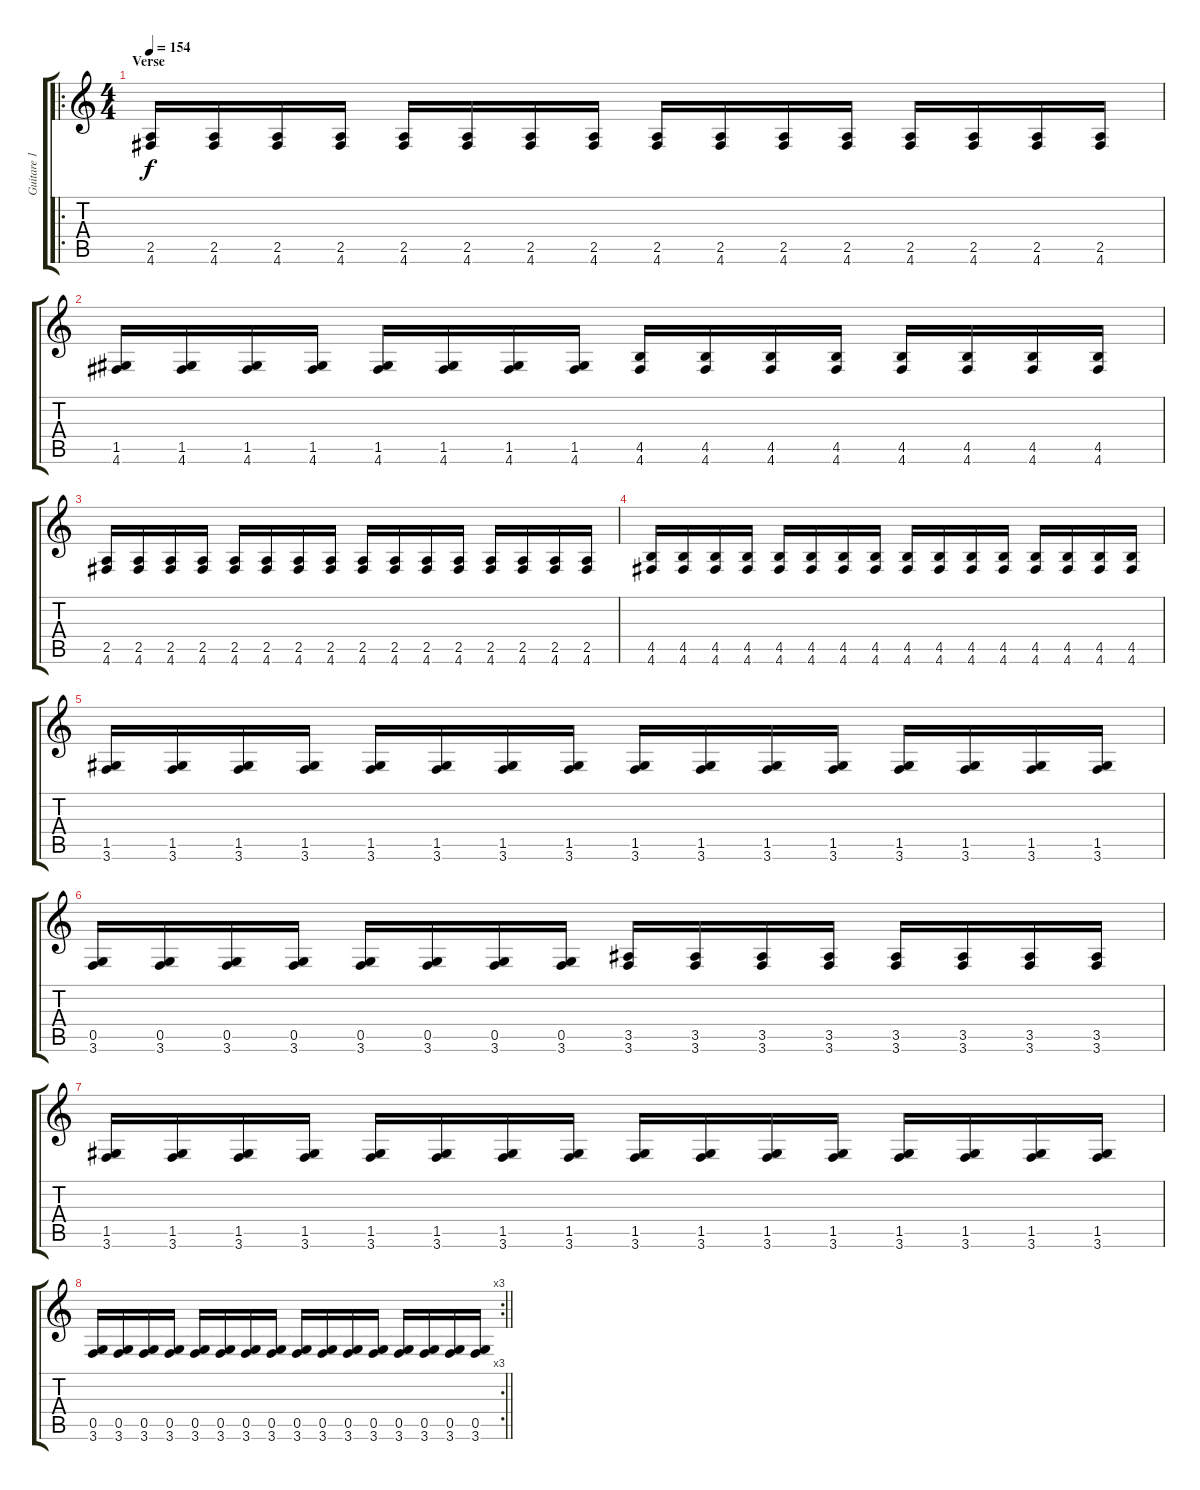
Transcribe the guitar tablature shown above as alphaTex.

\track ("Guitare 1" "Guitare 1") {instrument overdrivenguitar}
\staff {score tabs}
\tuning (D4 A3 F3 C3 G2 D2) {hide}
\ro
\ts (4 4)
\section ("" "Verse")
\tempo 154
\clef g2
\ks c
(2.5 4.6).16{dy f} (2.5 4.6).16 (2.5 4.6).16 (2.5 4.6).16 (2.5 4.6).16 (2.5 4.6).16 (2.5 4.6).16 (2.5 4.6).16 (2.5 4.6).16 (2.5 4.6).16 (2.5 4.6).16 (2.5 4.6).16 (2.5 4.6).16 (2.5 4.6).16 (2.5 4.6).16 (2.5 4.6).16 |
(1.5 4.6).16 (1.5 4.6).16 (1.5 4.6).16 (1.5 4.6).16 (1.5 4.6).16 (1.5 4.6).16 (1.5 4.6).16 (1.5 4.6).16 (4.5 4.6).16 (4.5 4.6).16 (4.5 4.6).16 (4.5 4.6).16 (4.5 4.6).16 (4.5 4.6).16 (4.5 4.6).16 (4.5 4.6).16 |
(2.5 4.6).16 (2.5 4.6).16 (2.5 4.6).16 (2.5 4.6).16 (2.5 4.6).16 (2.5 4.6).16 (2.5 4.6).16 (2.5 4.6).16 (2.5 4.6).16 (2.5 4.6).16 (2.5 4.6).16 (2.5 4.6).16 (2.5 4.6).16 (2.5 4.6).16 (2.5 4.6).16 (2.5 4.6).16 |
(4.5 4.6).16 (4.5 4.6).16 (4.5 4.6).16 (4.5 4.6).16 (4.5 4.6).16 (4.5 4.6).16 (4.5 4.6).16 (4.5 4.6).16 (4.5 4.6).16 (4.5 4.6).16 (4.5 4.6).16 (4.5 4.6).16 (4.5 4.6).16 (4.5 4.6).16 (4.5 4.6).16 (4.5 4.6).16 |
(1.5 3.6).16 (1.5 3.6).16 (1.5 3.6).16 (1.5 3.6).16 (1.5 3.6).16 (1.5 3.6).16 (1.5 3.6).16 (1.5 3.6).16 (1.5 3.6).16 (1.5 3.6).16 (1.5 3.6).16 (1.5 3.6).16 (1.5 3.6).16 (1.5 3.6).16 (1.5 3.6).16 (1.5 3.6).16 |
(0.5 3.6).16 (0.5 3.6).16 (0.5 3.6).16 (0.5 3.6).16 (0.5 3.6).16 (0.5 3.6).16 (0.5 3.6).16 (0.5 3.6).16 (3.5 3.6).16 (3.5 3.6).16 (3.5 3.6).16 (3.5 3.6).16 (3.5 3.6).16 (3.5 3.6).16 (3.5 3.6).16 (3.5 3.6).16 |
(1.5 3.6).16 (1.5 3.6).16 (1.5 3.6).16 (1.5 3.6).16 (1.5 3.6).16 (1.5 3.6).16 (1.5 3.6).16 (1.5 3.6).16 (1.5 3.6).16 (1.5 3.6).16 (1.5 3.6).16 (1.5 3.6).16 (1.5 3.6).16 (1.5 3.6).16 (1.5 3.6).16 (1.5 3.6).16 |
\rc 3
\barLineRight lightlight
(0.5 3.6).16 (0.5 3.6).16 (0.5 3.6).16 (0.5 3.6).16 (0.5 3.6).16 (0.5 3.6).16 (0.5 3.6).16 (0.5 3.6).16 (0.5 3.6).16 (0.5 3.6).16 (0.5 3.6).16 (0.5 3.6).16 (0.5 3.6).16 (0.5 3.6).16 (0.5 3.6).16 (0.5 3.6).16
